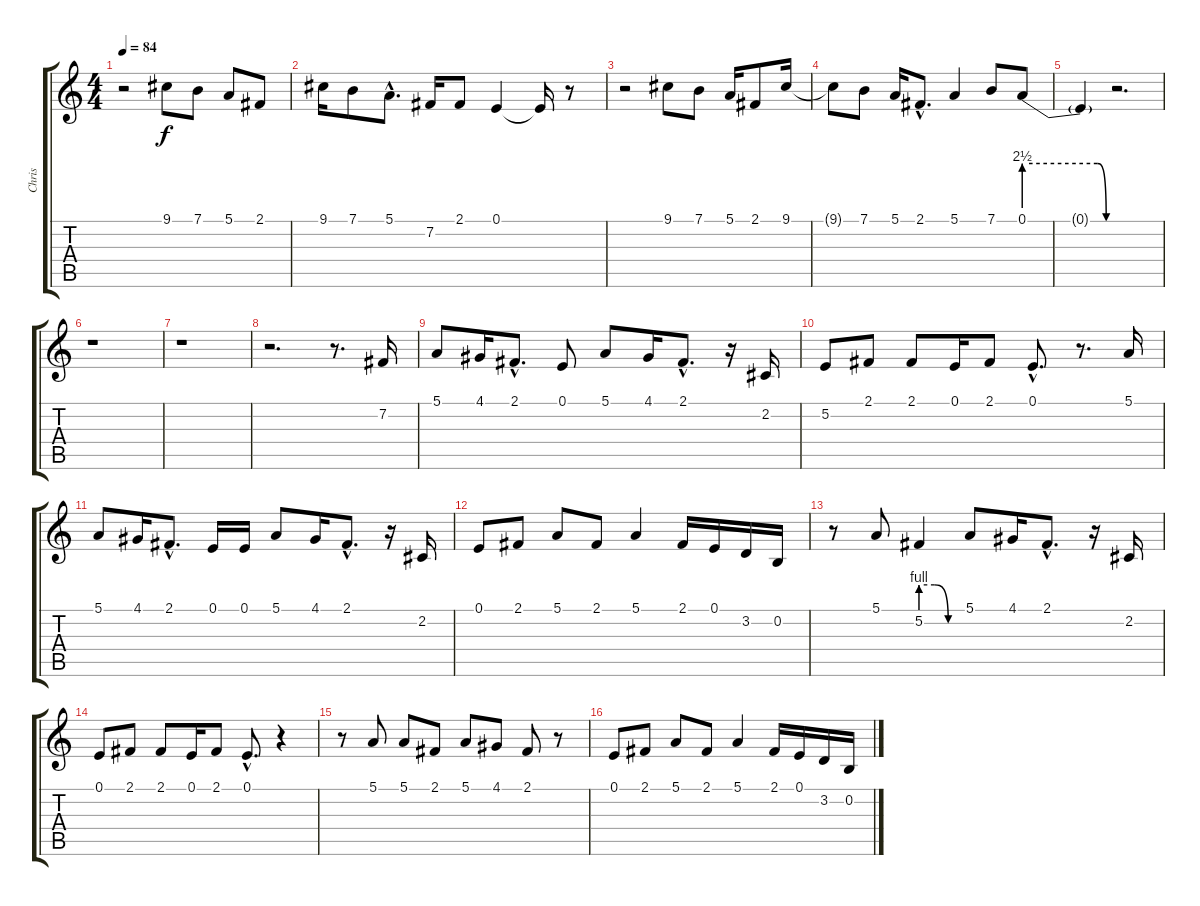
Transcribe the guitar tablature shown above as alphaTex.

\track ("Chris" "Chris") {instrument cello}
\staff {score tabs}
\tuning (E4 B3 G3 D3 A2 E2) {hide}
\ts (4 4)
\tempo 84
\clef g2
\ks c
r.2{dy f} 9.1.8 7.1.8 5.1.8 2.1.8 |
9.1.16 7.1.8 5.1{hac}.8{d} 7.2.16 2.1.8 0.1.4 0.1{t}.16 r.8 |
r.2 9.1.8 7.1.8 5.1.16 2.1.8 9.1.16 |
9.1{t}.8 7.1.8 5.1.16 2.1{hac}.8{d} 5.1.4 7.1.8 0.1{be (custom 0 10 50 10 56 0 60 0)}.8 |
0.1{t}.4 r.2{d} |
r.1 |
r.1 |
r.2{d} r.8{d} 7.2.16 |
5.1.8 4.1.16 2.1{hac}.8{d} 0.1.8 5.1.8 4.1.16 2.1{hac}.8{d} r.16 2.2.16 |
5.2.8 2.1.8 2.1.8 0.1.16 2.1.8 0.1{hac}.8{d} r.8{d} 5.1.16 |
5.1.8 4.1.16 2.1{hac}.8{d} 0.1.16 0.1.16 5.1.8 4.1.16 2.1{hac}.8{d} r.16 2.2.16 |
0.1.8 2.1.8 5.1.8 2.1.8 5.1.4 2.1.16 0.1.16 3.2.16 0.2.16 |
r.8 5.1.8 5.2{be (custom 0 4 20 4 40 0 60 0)}.4 5.1.8 4.1.16 2.1{hac}.8{d} r.16 2.2.16 |
0.1.8 2.1.8 2.1.8 0.1.16 2.1.8 0.1{hac}.8{d} r.4 |
r.8 5.1.8 5.1.8 2.1.8 5.1.8 4.1.8 2.1.8 r.8 |
0.1.8 2.1.8 5.1.8 2.1.8 5.1.4 2.1.16 0.1.16 3.2.16 0.2.16
